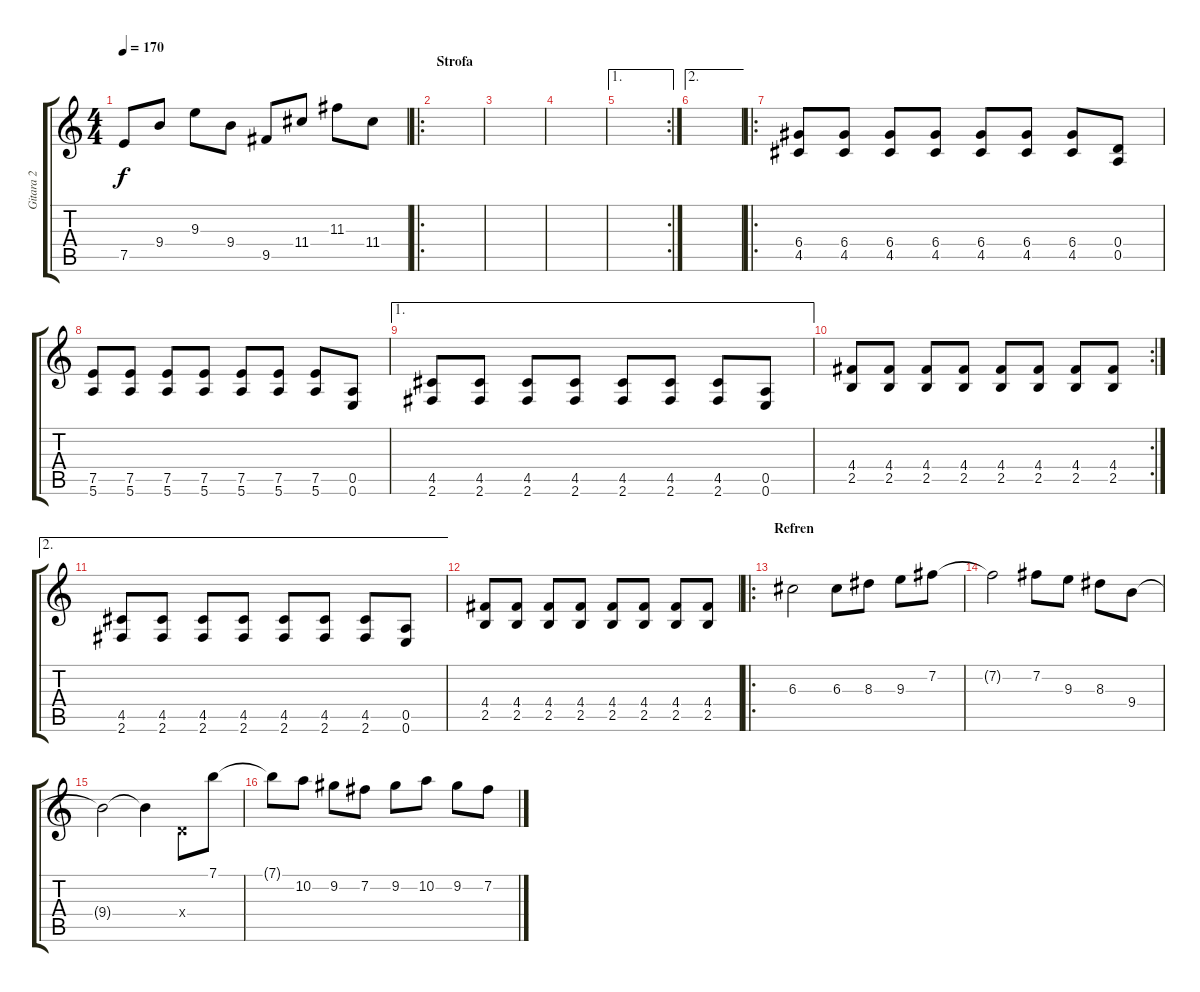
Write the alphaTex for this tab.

\track ("Gitara 2" "Gitara 2") {instrument distortionguitar}
\staff {score tabs}
\tuning (E4 B3 G3 D3 A2 E2) {hide}
\ts (4 4)
\tempo 170
\clef g2
\ks c
7.5{t}.8{dy f} 9.4.8 9.3.8 9.4.8 9.5.8 11.4.8 11.3.8 11.4.8 |
\ro
\section ("" "Strofa")
|
|
|
\ae 1
\rc 2
|
\ae 2
|
\ro
(6.4 4.5).8{volume 11 instrument electricguitarmuted} (6.4 4.5).8 (6.4 4.5).8 (6.4 4.5).8 (6.4 4.5).8 (6.4 4.5).8 (6.4 4.5).8 (0.4 0.5).8 |
(7.5 5.6).8 (7.5 5.6).8 (7.5 5.6).8 (7.5 5.6).8 (7.5 5.6).8 (7.5 5.6).8 (7.5 5.6).8 (0.5 0.6).8 |
\ae 1
(4.5 2.6).8 (4.5 2.6).8 (4.5 2.6).8 (4.5 2.6).8 (4.5 2.6).8 (4.5 2.6).8 (4.5 2.6).8 (0.5 0.6).8 |
\rc 2
(4.4 2.5).8 (4.4 2.5).8 (4.4 2.5).8 (4.4 2.5).8 (4.4 2.5).8 (4.4 2.5).8 (4.4 2.5).8 (4.4 2.5).8 |
\ae 2
(4.5 2.6).8{volume 15 instrument distortionguitar} (4.5 2.6).8 (4.5 2.6).8 (4.5 2.6).8 (4.5 2.6).8 (4.5 2.6).8 (4.5 2.6).8 (0.5 0.6).8 |
(4.4 2.5).8 (4.4 2.5).8 (4.4 2.5).8 (4.4 2.5).8 (4.4 2.5).8 (4.4 2.5).8 (4.4 2.5).8 (4.4 2.5).8 |
\ro
\section ("" "Refren")
6.3.2 6.3.8 8.3.8 9.3.8 7.2.8 |
7.2{t}.2 7.2.8 9.3.8 8.3.8 9.4.8 |
9.4{t}.2 9.4{t}.4 0.4{x}.8 7.1.8 |
7.1{t}.8 10.2.8 9.2.8 7.2.8 9.2.8 10.2.8 9.2.8 7.2.8
